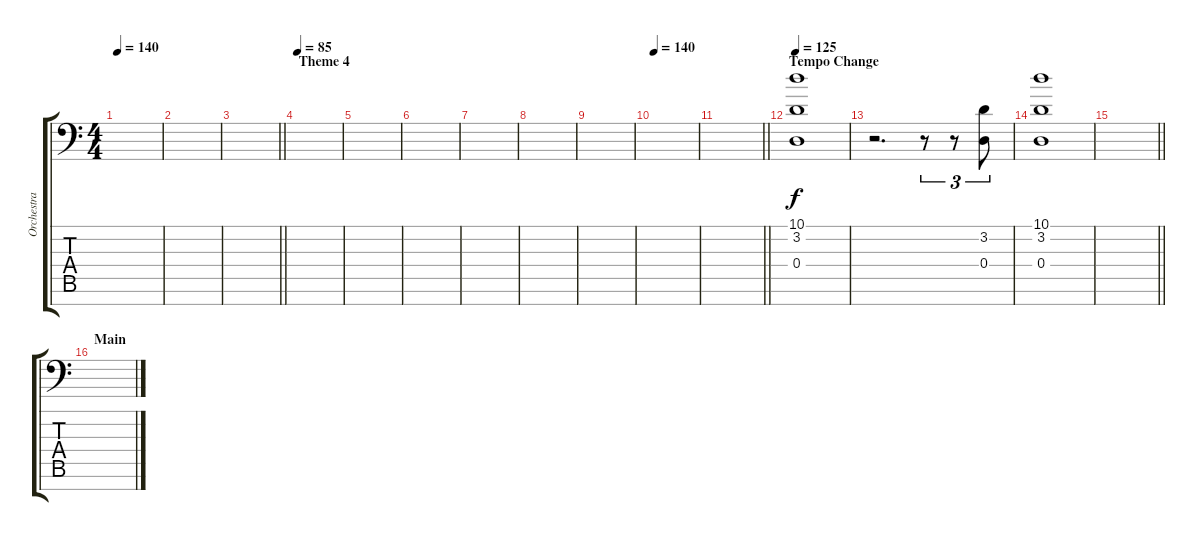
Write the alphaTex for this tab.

\track ("Orchestra" "Orchestra") {instrument orchestrahit}
\staff {score tabs}
\tuning (E4 B3 G3 D3 A2 E2 C-1) {hide}
\ts (4 4)
\tempo 140
\clef f4
\ks c
|
|
\barLineRight lightlight
|
\section ("" "Theme 4")
\tempo 85
|
|
|
|
|
|
\tempo 140
|
\barLineRight lightlight
|
\section ("" "Tempo Change")
\tempo 125
(10.1 3.2 0.4).1 |
r.2{d} r.8{tu (3 2)} r.8{tu (3 2)} (3.2 0.4).8{tu (3 2)} |
(10.1 3.2 0.4).1 |
\barLineRight lightlight
|
\section ("" "Main")
